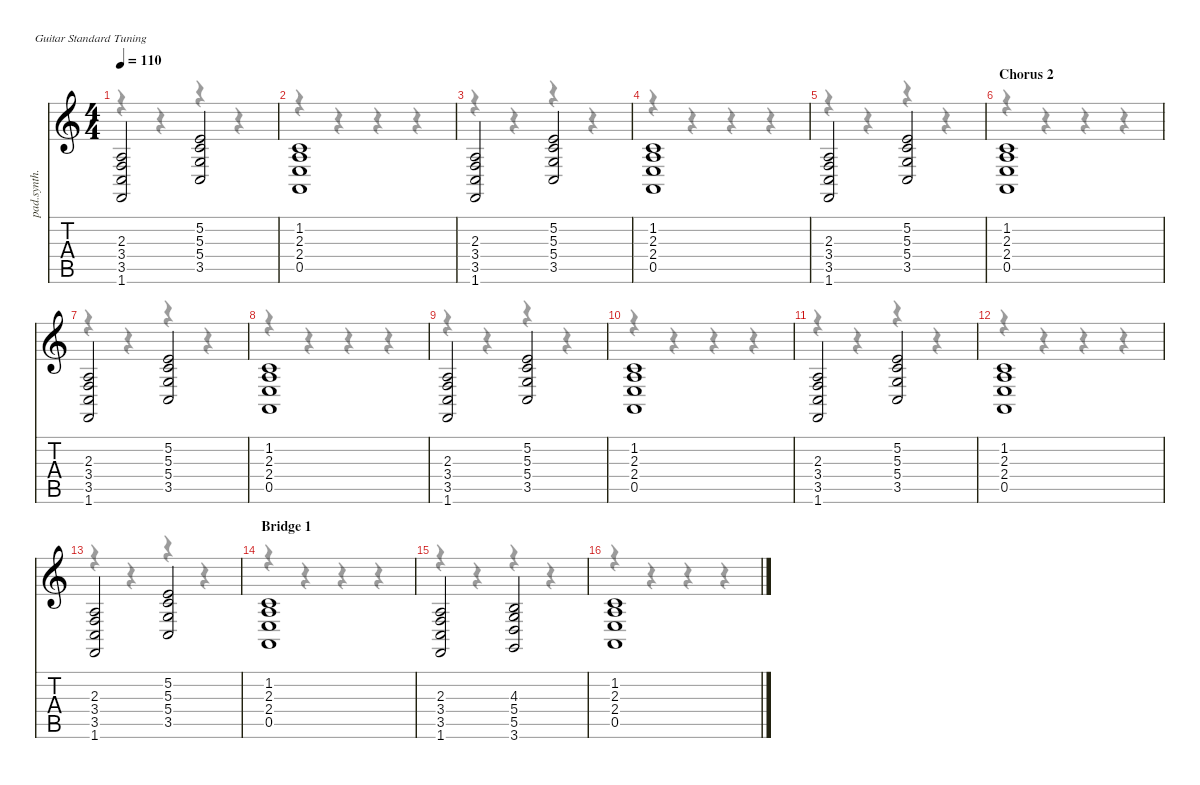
\defaultSystemsLayout 4
\hideDynamics
\bracketExtendMode nobrackets
\otherSystemsTrackNameOrientation horizontal
\track ("Pad" "pad.synth.") {instrument pad3polysynth}
\staff {score tabs}
\tuning (E4 B3 G3 D3 A2 E2)
\voice
\ts (4 4)
\tempo 110
\clef g2
\ks c
(2.3 3.4 3.5 1.6).2{dy f} (5.2 5.3 5.4 3.5).2 |
(1.2 2.3 2.4 0.5).1 |
(2.3 3.4 3.5 1.6).2 (5.2 5.3 5.4 3.5).2 |
(1.2 2.3 2.4 0.5).1 |
(2.3 3.4 3.5 1.6).2 (5.2 5.3 5.4 3.5).2 |
\section ("" "Chorus 2")
(1.2 2.3 2.4 0.5).1 |
(2.3 3.4 3.5 1.6).2 (5.2 5.3 5.4 3.5).2 |
(1.2 2.3 2.4 0.5).1 |
(2.3 3.4 3.5 1.6).2 (5.2 5.3 5.4 3.5).2 |
(1.2 2.3 2.4 0.5).1 |
(2.3 3.4 3.5 1.6).2 (5.2 5.3 5.4 3.5).2 |
(1.2 2.3 2.4 0.5).1 |
(2.3 3.4 3.5 1.6).2 (5.2 5.3 5.4 3.5).2 |
\section ("" "Bridge 1")
(1.2 2.3 2.4 0.5).1 |
(2.3 3.4 3.5 1.6).2 (4.3 5.4 5.5 3.6).2 |
(1.2 2.3 2.4 0.5).1
\voice
\clef g2
\ottava regular
\simile none
\ks c
r.4{dy mf} r.4 r.4 r.4 |
r.4 r.4 r.4 r.4 |
r.4 r.4 r.4 r.4 |
r.4 r.4 r.4 r.4 |
r.4 r.4 r.4 r.4 |
r.4 r.4 r.4 r.4 |
r.4 r.4 r.4 r.4 |
r.4 r.4 r.4 r.4 |
r.4 r.4 r.4 r.4 |
r.4 r.4 r.4 r.4 |
r.4 r.4 r.4 r.4 |
r.4 r.4 r.4 r.4 |
r.4 r.4 r.4 r.4 |
r.4 r.4 r.4 r.4 |
r.4 r.4 r.4 r.4 |
r.4 r.4 r.4 r.4
